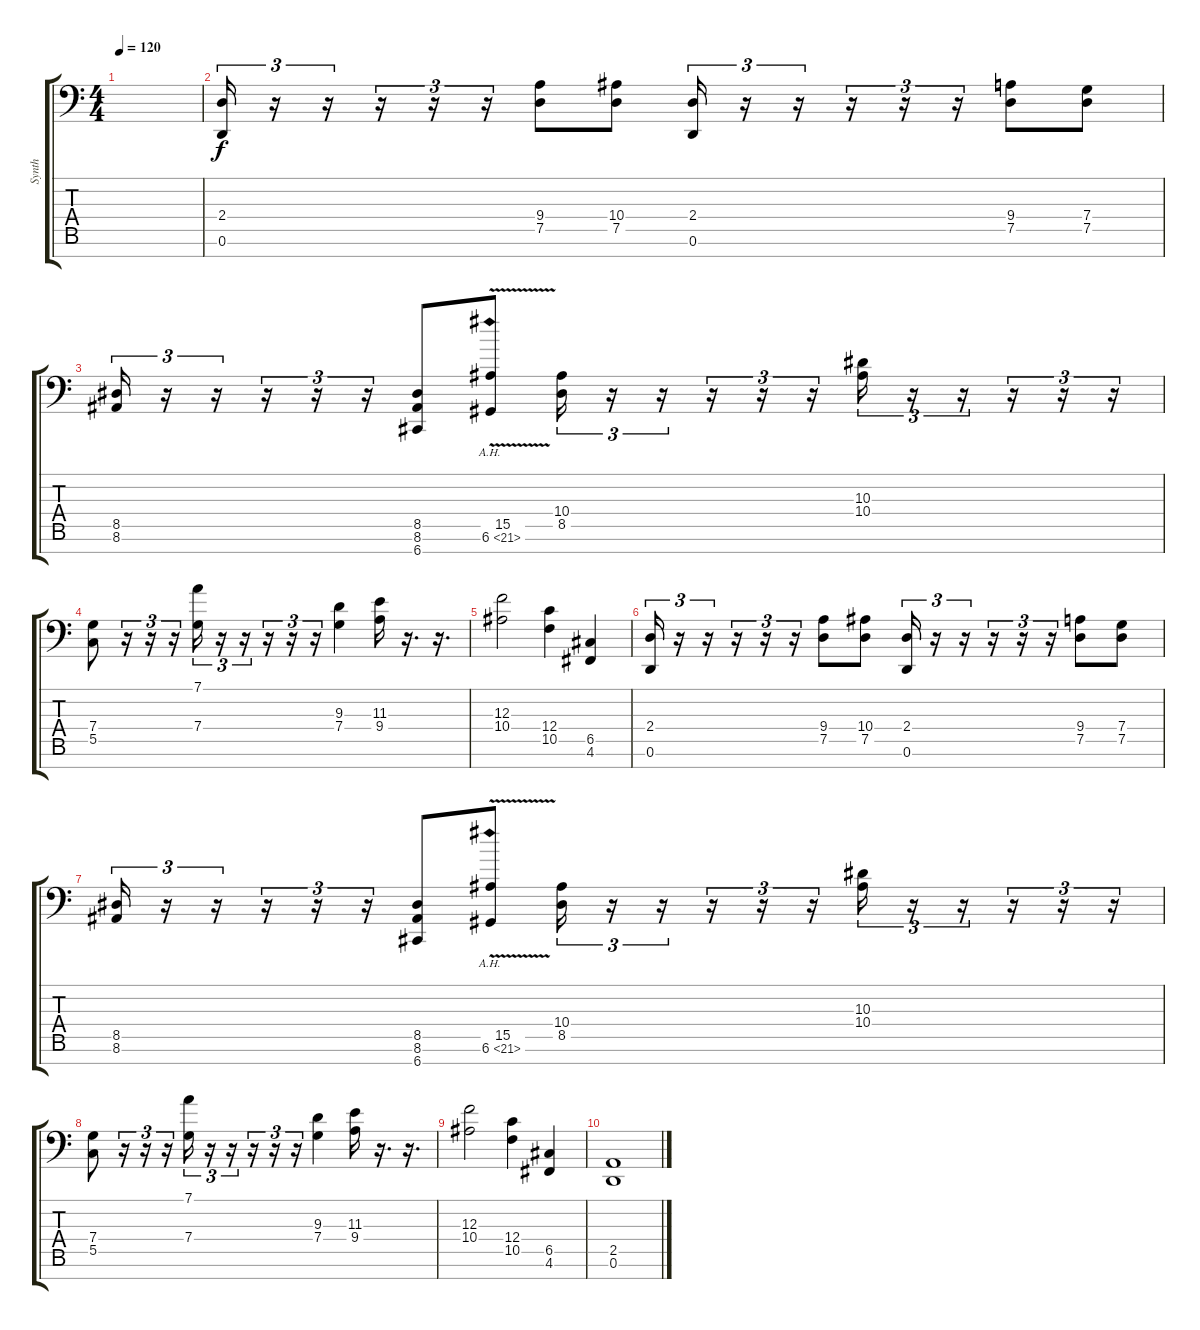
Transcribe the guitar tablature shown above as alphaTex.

\track ("Synth" "Synth") {instrument stringensemble1}
\staff {score tabs}
\tuning (D4 A3 F3 C3 G2 D2 G1) {hide}
\ts (4 4)
\tempo 120
\clef f4
\ks c
|
(2.4 0.6).16{tu (3 2)} r.16{tu (3 2)} r.16{tu (3 2)} r.16{tu (3 2)} r.16{tu (3 2)} r.16{tu (3 2)} (9.4 7.5).8 (10.4 7.5).8 (2.4 0.6).16{tu (3 2)} r.16{tu (3 2)} r.16{tu (3 2)} r.16{tu (3 2)} r.16{tu (3 2)} r.16{tu (3 2)} (9.4 7.5).8 (7.4 7.5).8 |
(8.5 8.6).16{tu (3 2)} r.16{tu (3 2)} r.16{tu (3 2)} r.16{tu (3 2)} r.16{tu (3 2)} r.16{tu (3 2)} (8.5 8.6 6.7).8 (15.5 6.6{ah 15 v}).8 (10.4 8.5).16{tu (3 2)} r.16{tu (3 2)} r.16{tu (3 2)} r.16{tu (3 2)} r.16{tu (3 2)} r.16{tu (3 2)} (10.3 10.4).16{tu (3 2)} r.16{tu (3 2)} r.16{tu (3 2)} r.16{tu (3 2)} r.16{tu (3 2)} r.16{tu (3 2)} |
(7.4 5.5).8 r.16{tu (3 2)} r.16{tu (3 2)} r.16{tu (3 2)} (7.1 7.4).16{tu (3 2)} r.16{tu (3 2)} r.16{tu (3 2)} r.16{tu (3 2)} r.16{tu (3 2)} r.16{tu (3 2)} (9.3 7.4).4 (11.3 9.4).16 r.16{d} r.16{d} |
(12.3 10.4).2 (12.4 10.5).4 (6.5 4.6).4 |
(2.4 0.6).16{tu (3 2)} r.16{tu (3 2)} r.16{tu (3 2)} r.16{tu (3 2)} r.16{tu (3 2)} r.16{tu (3 2)} (9.4 7.5).8 (10.4 7.5).8 (2.4 0.6).16{tu (3 2)} r.16{tu (3 2)} r.16{tu (3 2)} r.16{tu (3 2)} r.16{tu (3 2)} r.16{tu (3 2)} (9.4 7.5).8 (7.4 7.5).8 |
(8.5 8.6).16{tu (3 2)} r.16{tu (3 2)} r.16{tu (3 2)} r.16{tu (3 2)} r.16{tu (3 2)} r.16{tu (3 2)} (8.5 8.6 6.7).8 (15.5 6.6{ah 15 v}).8 (10.4 8.5).16{tu (3 2)} r.16{tu (3 2)} r.16{tu (3 2)} r.16{tu (3 2)} r.16{tu (3 2)} r.16{tu (3 2)} (10.3 10.4).16{tu (3 2)} r.16{tu (3 2)} r.16{tu (3 2)} r.16{tu (3 2)} r.16{tu (3 2)} r.16{tu (3 2)} |
(7.4 5.5).8 r.16{tu (3 2)} r.16{tu (3 2)} r.16{tu (3 2)} (7.1 7.4).16{tu (3 2)} r.16{tu (3 2)} r.16{tu (3 2)} r.16{tu (3 2)} r.16{tu (3 2)} r.16{tu (3 2)} (9.3 7.4).4 (11.3 9.4).16 r.16{d} r.16{d} |
(12.3 10.4).2 (12.4 10.5).4 (6.5 4.6).4 |
(2.5 0.6).1
